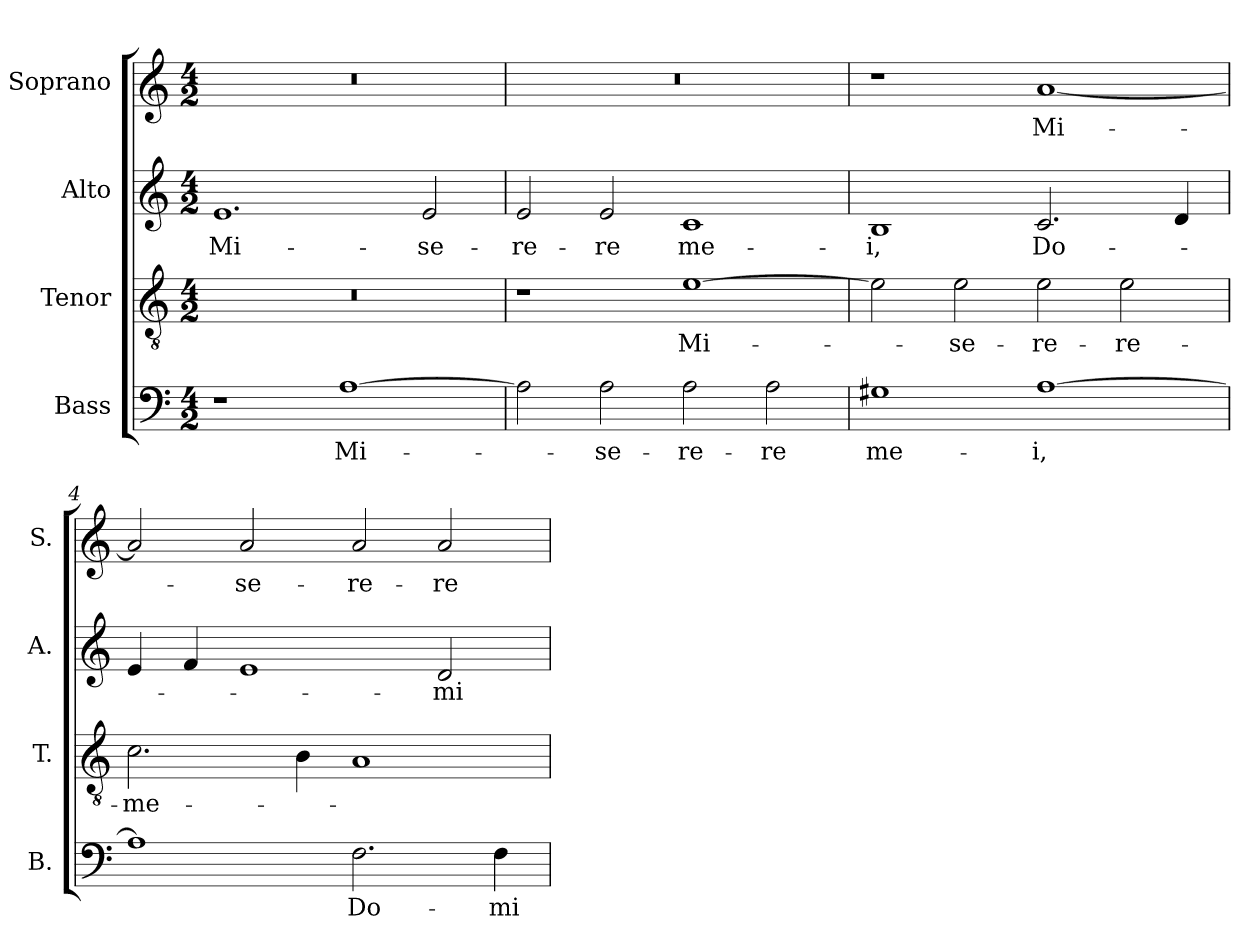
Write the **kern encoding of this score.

**kern	**text	**kern	**text	**kern	**text	**kern	**text
*part4	*part4	*part3	*part3	*part2	*part2	*part1	*part1
*staff4	*staff4	*staff3	*staff3	*staff2	*staff2	*staff1	*staff1
*I"Bass	*	*I"Tenor	*	*I"Alto	*	*I"Soprano	*
*I'B.	*	*I'T.	*	*I'A.	*	*I'S.	*
!!LO:PB:g=z
*clefF4	*	*clefGv2	*	*clefG2	*	*clefG2	*
*	*	*ITrd7c12	*	*	*	*	*
*k[]	*	*k[]	*	*k[]	*	*k[]	*
*C:	*	*C:	*	*C:	*	*C:	*
*M4/2	*	*M4/2	*	*M4/2	*	*M4/2	*
*MM168	*	*MM168	*	*MM168	*	*MM168	*
=1	=1	=1	=1	=1	=1	=1	=1
!	!	!LO:N:vis=1	!	!	!	!	!
!	!	!	!	!	!LO:LY:b:color=#000000	!LO:N:vis=1	!
1r	.	0r	.	1.ei	Mi-	0r	.
!	!LO:LY:b:color=#000000	!	!	!	!	!	!
[1Ai	Mi-	.	.	.	.	.	.
!	!	!	!	!	!LO:LY:b:color=#000000	!	!
.	.	.	.	2ei/	-se-	.	.
=2	=2	=2	=2	=2	=2	=2	=2
!	!	!	!	!	!LO:LY:b:color=#000000	!LO:N:vis=1	!
2Ai\]	.	1r	.	2ei/	-re-	0r	.
!	!LO:LY:b:color=#000000	!	!	!	!	!	!
!	!	!	!	!	!LO:LY:b:color=#000000	!	!
2Ai\	-se-	.	.	2ei/	-re	.	.
!	!LO:LY:b:color=#000000	!	!	!	!	!	!
!	!	!	!LO:LY:b:color=#000000	!	!	!	!
!	!	!	!	!	!LO:LY:b:color=#000000	!	!
2Ai\	-re-	[1Ei	Mi-	1ci	me-	.	.
!	!LO:LY:b:color=#000000	!	!	!	!	!	!
2Ai\	-re	.	.	.	.	.	.
=3	=3	=3	=3	=3	=3	=3	=3
!	!LO:LY:b:color=#000000	!	!	!	!	!	!
!	!	!	!	!	!LO:LY:b:color=#000000	!	!
1G#Xi	me-	2Ei\]	.	1Bi	-i,	1r	.
!	!	!	!LO:LY:b:color=#000000	!	!	!	!
.	.	2Ei\	-se-	.	.	.	.
!	!LO:LY:b:color=#000000	!	!	!	!	!	!
!	!	!	!LO:LY:b:color=#000000	!	!	!	!
!	!	!	!	!	!LO:LY:b:color=#000000	!	!
!	!	!	!	!	!	!	!LO:LY:b:color=#000000
[1Ai	-i,	2Ei\	-re-	2.ci/	Do-	[1ai	Mi-
!	!	!	!LO:LY:b:color=#000000	!	!	!	!
.	.	2Ei\	-re-	.	.	.	.
.	.	.	.	4di/	.	.	.
=4	=4	=4	=4	=4	=4	=4	=4
!	!	!	!LO:LY:b:color=#000000	!	!	!	!
1Ai]	.	2.Ci\	-me-	4ei/	.	2ai/]	.
.	.	.	.	4fi/	.	.	.
!	!	!	!	!	!	!	!LO:LY:b:color=#000000
.	.	.	.	1ei	.	2ai/	-se-
.	.	4BBi\	.	.	.	.	.
!	!LO:LY:b:color=#000000	!	!	!	!	!	!
!	!	!	!	!	!	!	!LO:LY:b:color=#000000
2.Fi\	Do-	1AAi	.	.	.	2ai/	-re-
!	!	!	!	!	!LO:LY:b:color=#000000	!	!
!	!	!	!	!	!	!	!LO:LY:b:color=#000000
.	.	.	.	2di/	-mi-	2ai/	-re
!	!LO:LY:b:color=#000000	!	!	!	!	!	!
4Fi\	-mi-	.	.	.	.	.	.
=	=	=	=	=	=	=	=
*-	*-	*-	*-	*-	*-	*-	*-
